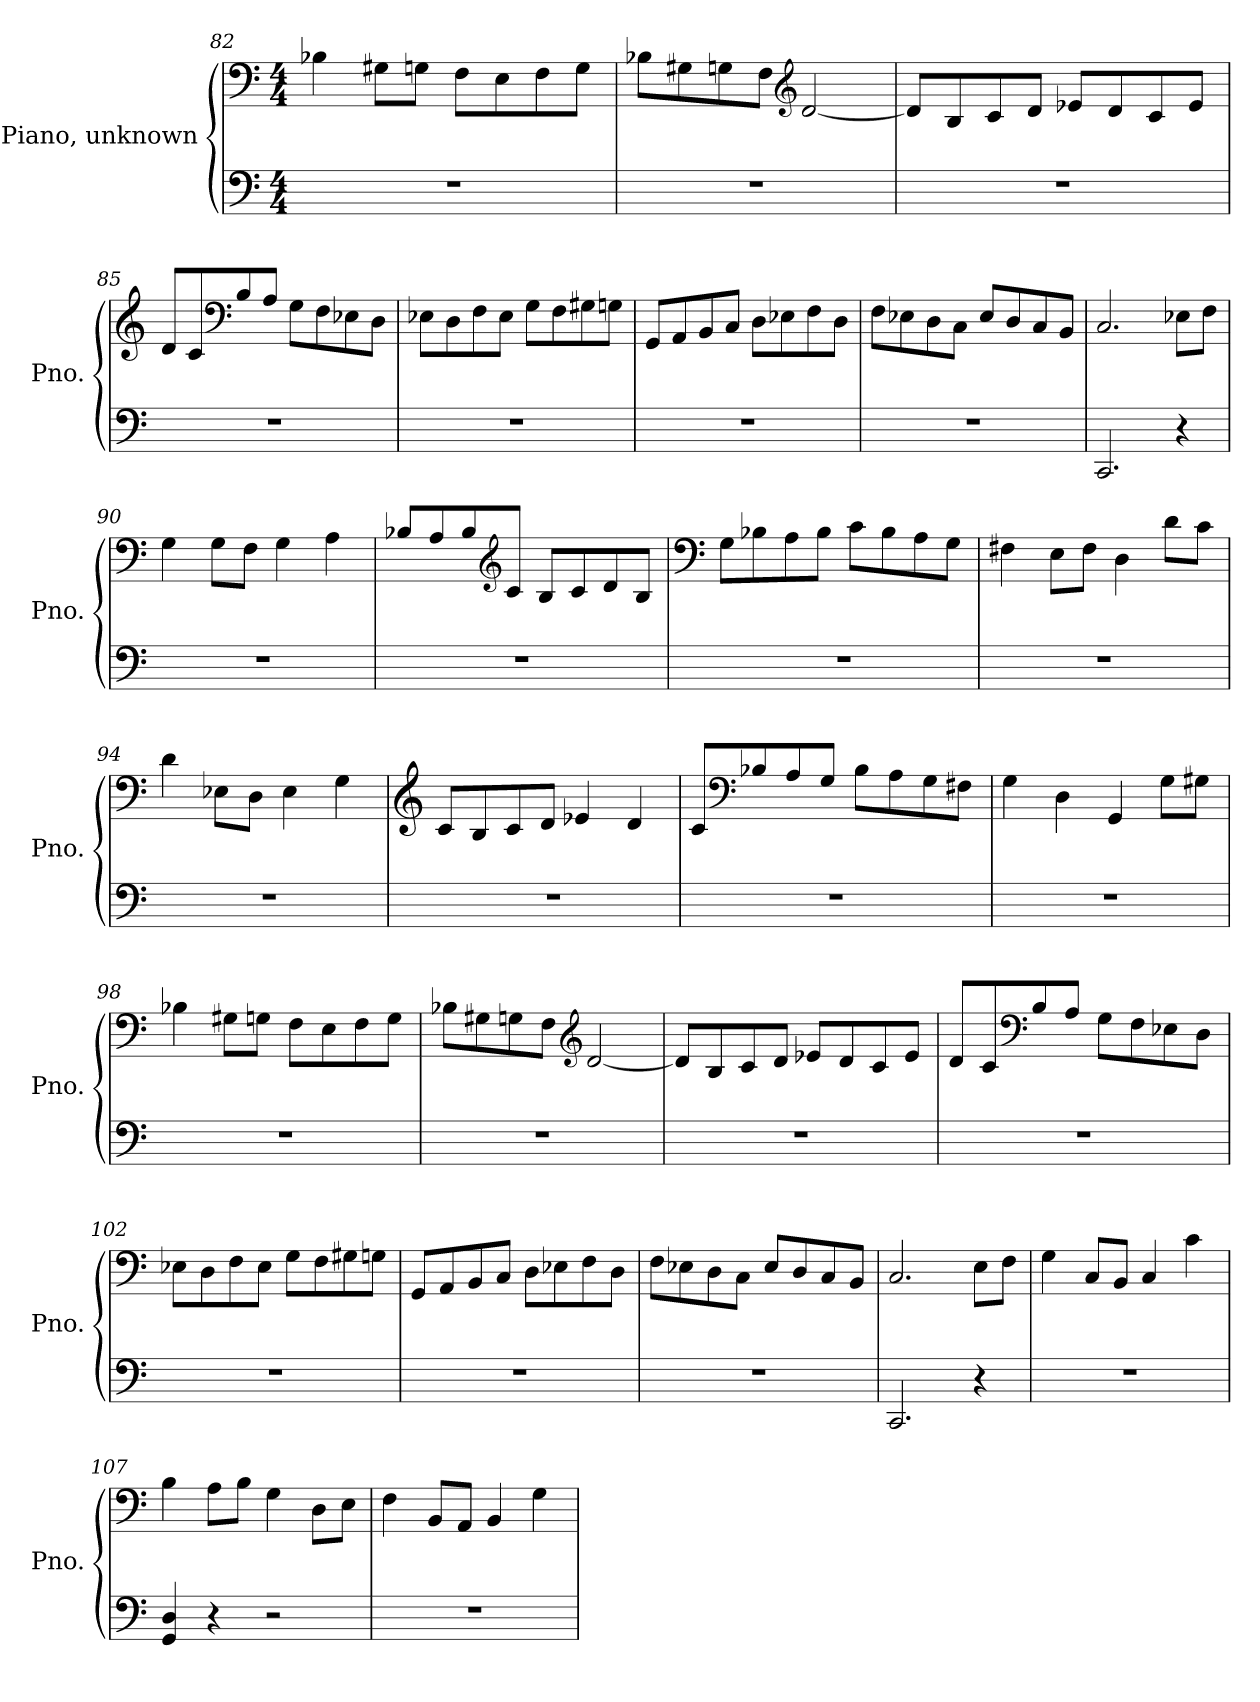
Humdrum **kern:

**kern	**kern
*part1	*part1
*staff2	*staff1
*I"Piano, unknown	*
*I'Pno.	*
*clefF4	*clefF4
*k[]	*k[]
*M4/4	*M4/4
=82	=82
1r	4B-X\
.	8G#X\L
.	8Gn\J
.	8F\L
.	8E\
.	8F\
.	8G\J
=83	=83
1r	8B-X\L
.	8G#X\
.	8Gn\
.	8F\J
*	*clefG2
.	[2d/
!!LO:LB:g=z
=84	=84
1r	8d/L]
.	8B/
.	8c/
.	8d/J
.	8e-X/L
.	8d/
.	8c/
.	8e-/J
=85	=85
1r	8d/L
.	8c/
*	*clefF4
.	8B/
.	8A/J
.	8G\L
.	8F\
.	8E-X\
.	8D\J
=86	=86
1r	8E-X\L
.	8D\
.	8F\
.	8E-\J
.	8G\L
.	8F\
.	8G#X\
.	8Gn\J
=87	=87
1r	8GG/L
.	8AA/
.	8BB/
.	8C/J
.	8D\L
.	8E-X\
.	8F\
.	8D\J
!!LO:LB:g=z
=88	=88
1r	8F\L
.	8E-X\
.	8D\
.	8C\J
.	8E-/L
.	8D/
.	8C/
.	8BB/J
=89	=89
2.CC/	2.C/
4r	8E-X\L
.	8F\J
=90	=90
1r	4G\
.	8G\L
.	8F\J
.	4G\
.	4A\
=91	=91
1r	8B-X/L
.	8A/
.	8B-/
*	*clefG2
.	8c/J
.	8B-/L
.	8c/
.	8d/
.	8B-/J
=92	=92
*	*clefF4
1r	8G\L
.	8B-X\
.	8A\
.	8B-\J
.	8c\L
.	8B-\
.	8A\
.	8G\J
!!LO:PB:g=z
=93	=93
1r	4F#X\
.	8E\L
.	8F#\J
.	4D\
.	8d\L
.	8c\J
=94	=94
1r	4d\
.	8E-X\L
.	8D\J
.	4E-\
.	4G\
=95	=95
*	*clefG2
1r	8c/L
.	8B/
.	8c/
.	8d/J
.	4e-X/
.	4d/
=96	=96
1r	8c/L
*	*clefF4
.	8B-X/
.	8A/
.	8G/J
.	8B-\L
.	8A\
.	8G\
.	8F#X\J
=97	=97
1r	4G\
.	4D\
.	4GG/
.	8G\L
.	8G#X\J
!!LO:LB:g=z
=98	=98
1r	4B-X\
.	8G#X\L
.	8Gn\J
.	8F\L
.	8E\
.	8F\
.	8G\J
=99	=99
1r	8B-X\L
.	8G#X\
.	8Gn\
.	8F\J
*	*clefG2
.	[2d/
=100	=100
1r	8d/L]
.	8B/
.	8c/
.	8d/J
.	8e-X/L
.	8d/
.	8c/
.	8e-/J
=101	=101
1r	8d/L
.	8c/
*	*clefF4
.	8B/
.	8A/J
.	8G\L
.	8F\
.	8E-X\
.	8D\J
!!LO:LB:g=z
=102	=102
1r	8E-X\L
.	8D\
.	8F\
.	8E-\J
.	8G\L
.	8F\
.	8G#X\
.	8Gn\J
=103	=103
1r	8GG/L
.	8AA/
.	8BB/
.	8C/J
.	8D\L
.	8E-X\
.	8F\
.	8D\J
=104	=104
1r	8F\L
.	8E-X\
.	8D\
.	8C\J
.	8E-/L
.	8D/
.	8C/
.	8BB/J
=105	=105
2.CC/	2.C/
4r	8E\L
.	8F\J
=106	=106
1r	4G\
.	8C/L
.	8BB/J
.	4C/
.	4c\
!!LO:LB:g=z
=107	=107
4GG/ 4D/	4B\
4r	8A\L
.	8B\J
2r	4G\
.	8D\L
.	8E\J
=108	=108
1r	4F\
.	8BB/L
.	8AA/J
.	4BB/
.	4G\
=	=
*-	*-
